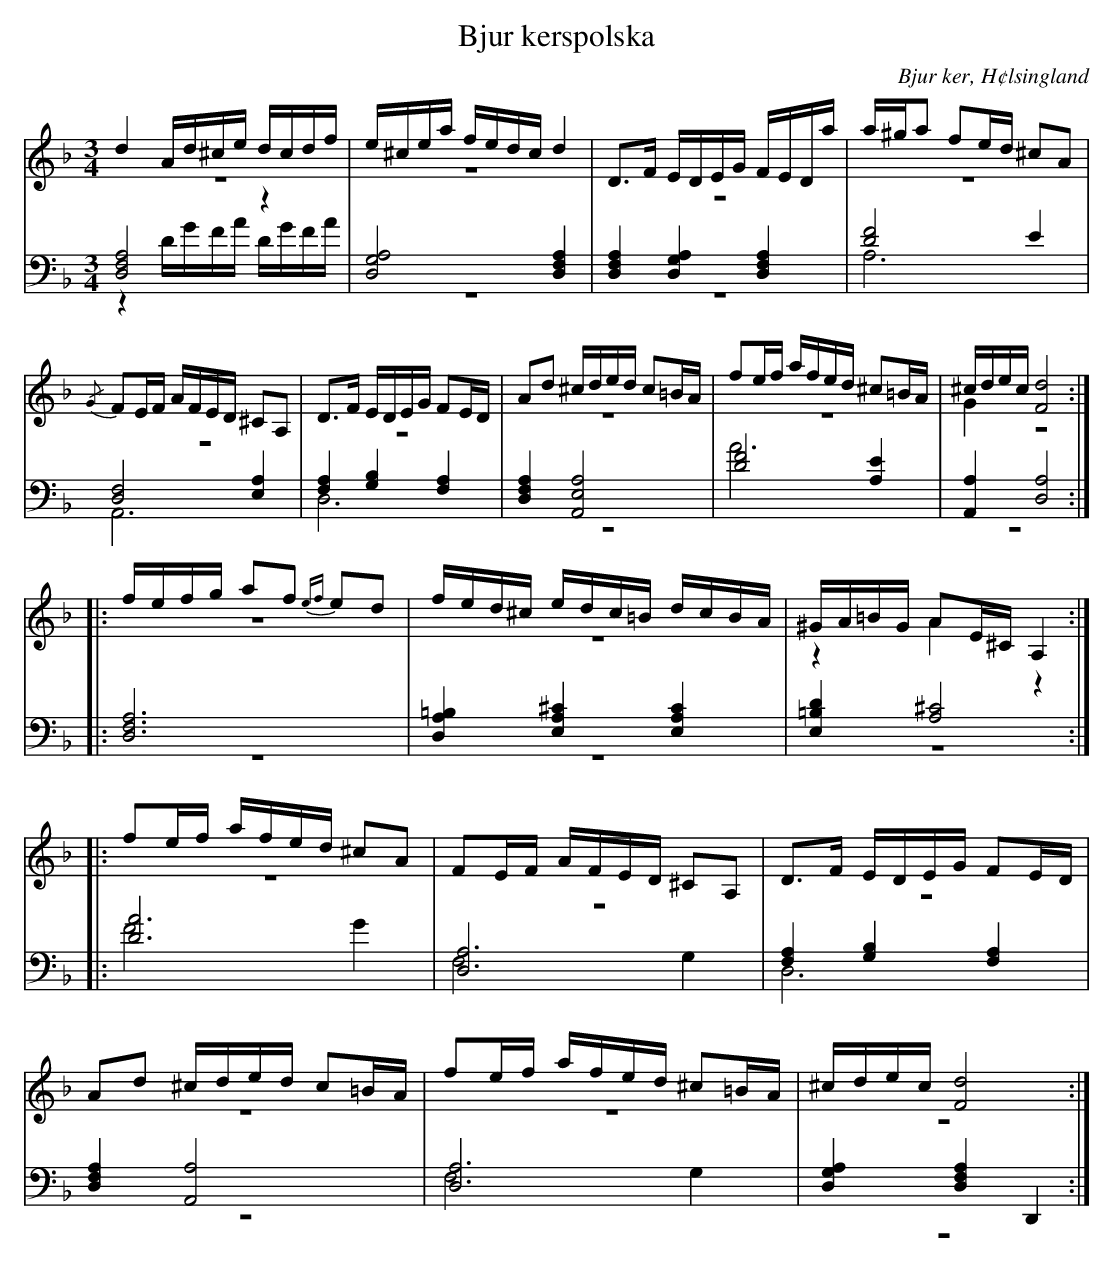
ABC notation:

X:1
T: Bjur kerspolska
O: Bjur ker, H¢lsingland
M: 3/4
L: 1/16
K: Dm
V:1
V:2 merge
V:3
V:4 merge
V:1
d4 Ad^ce dcdf |e^cea fedc d4|D2>F2 EDEG FEDa|a^ga2 f2ed ^c2A2|
{/G}F2EF AFED ^C2A,2|D2>F2 EDEG F2ED|A2d2 ^cded c2=BA|f2ef afed ^c2=BA|^cdec [F8d8]:|
|:fefg a2f2 {ef}e2d2 |fed^c edc=B dcBA|^GA=BG A2E^C A,4:|
|:f2ef afed ^c2A2|F2EF AFED ^C2A,2|D2>F2 EDEG F2ED|
A2d2 ^cded c2=BA|f2ef afed ^c2=BA|^cdec [F8d8]:|
V:2
z12|z12|z12|z12|
z12|z12|z12|z12|G4 z8:|
|:z12|z12|z4 A4 z4:|
|:z12|z12|z12|
z12|z12|z12:|
V:3 clef=bass
[D,8F,8A,8] z4|[D,8G,8A,8] [D,4F,4A,4]|[D,4F,4A,4] [D,4G,4A,4] [D,4F,4A,4]|[D8F8] E4|
[D,8F,8] [E,4A,4]|[F,4A,4] [G,4B,4] [F,4A,4]|[D,4F,4A,4] [A,,8E,8A,8]|[D8F8] [A,4E4]|[A,,4A,4] [D,8A,8]:|
|:[D,12F,12A,12]|[D,4A,4=B,4] [E,4A,4^C4] [E,4A,4C4]|[E,4=B,4D4] [A,8^C8]:|
|:[D12A12]|[D,12A,12]|[F,4A,4] [G,4B,4] [F,4A,4]|
[D,4F,4A,4] [A,,8A,8]|[D,12A,12]|[D,4G,4A,4] [D,4F,4A,4] D,,4:|
V:4 clef=bass
z4 DGFA DGFA|z12|z12|A,12|
A,,12|D,12|z12|A12|z12:|
|:z12|z12|z12:|
|:F8 G4|F,8 G,4|D,12|
z12|F,8 G,4|z12:|
